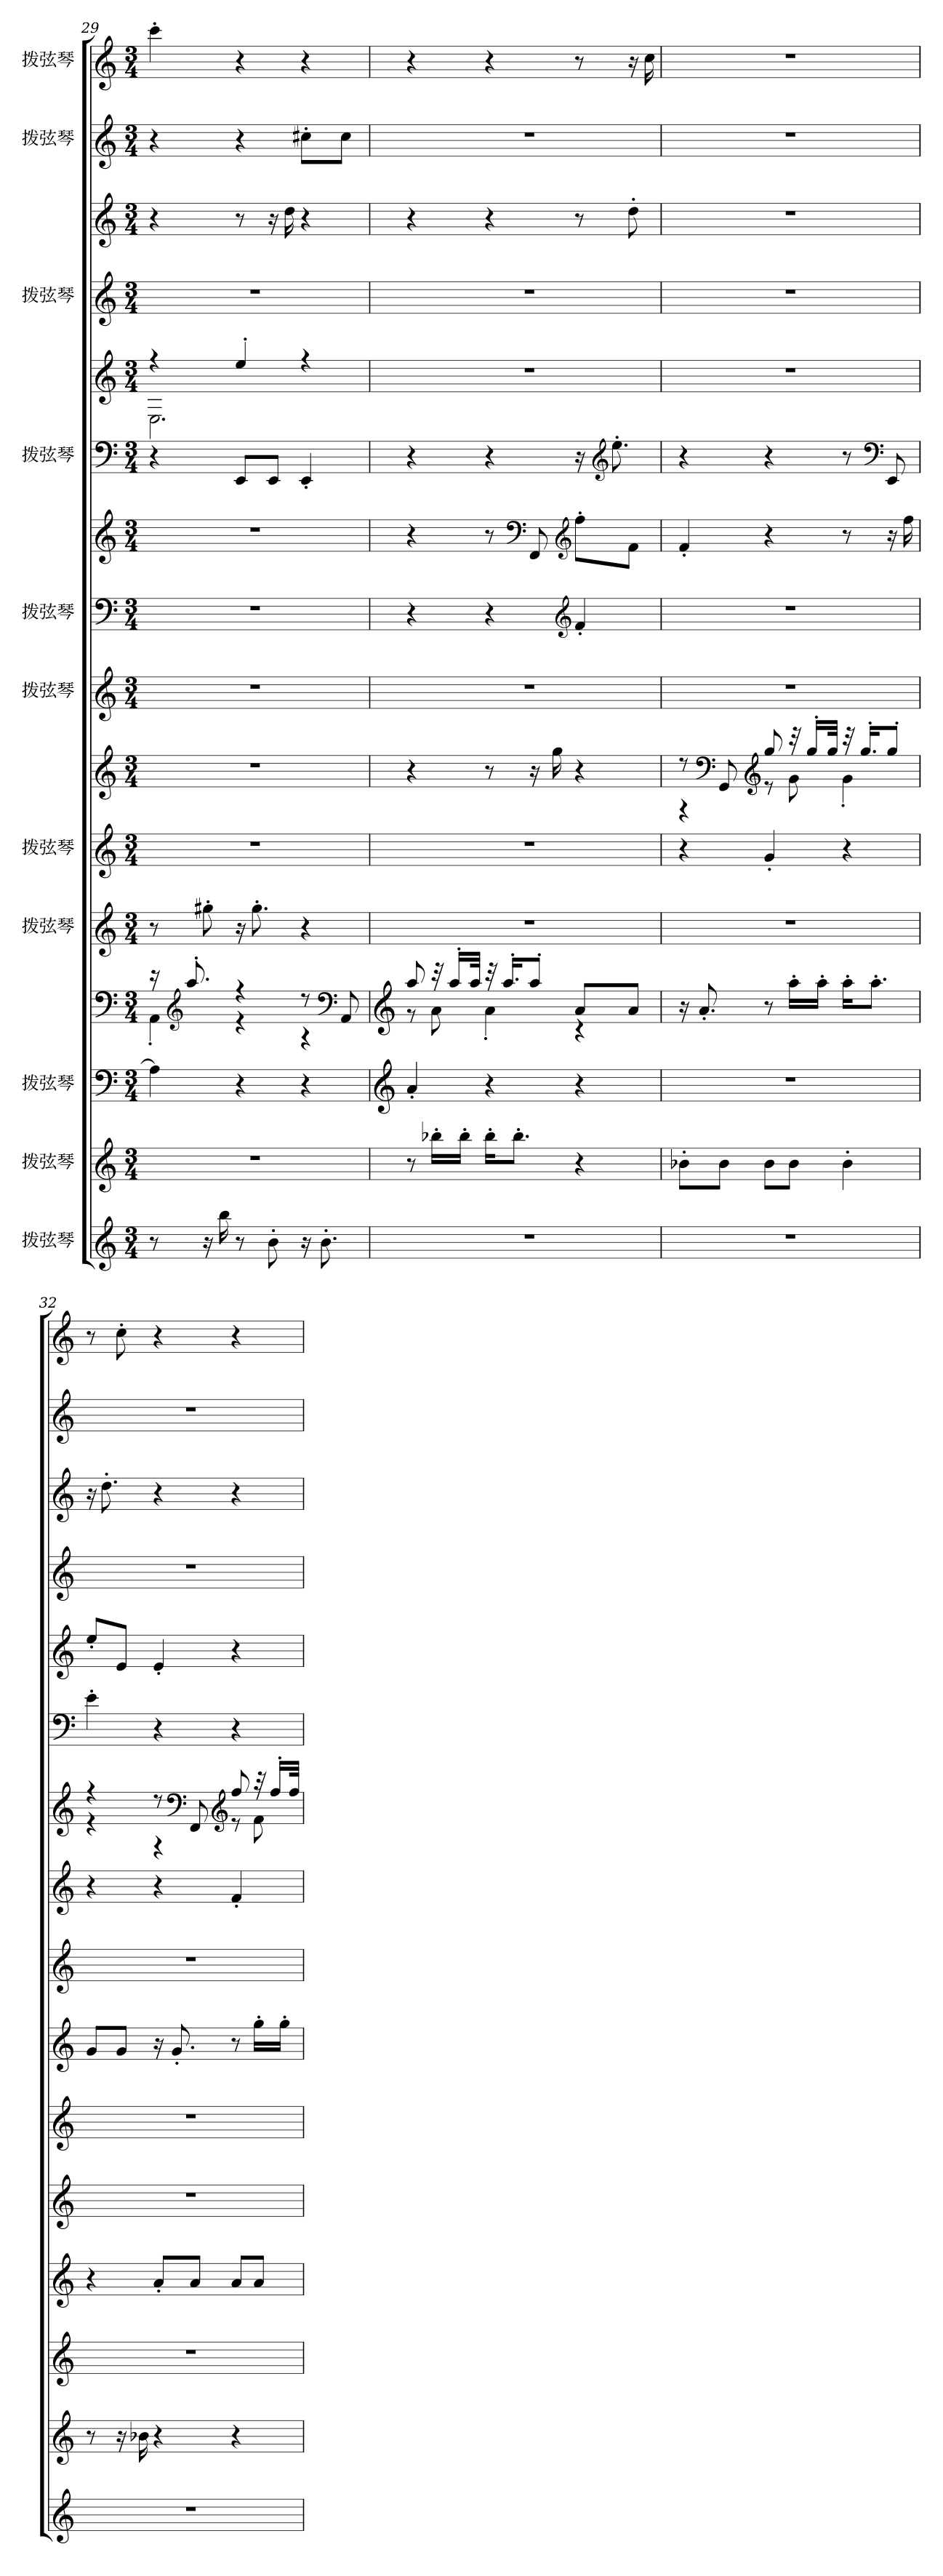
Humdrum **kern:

**kern	**kern	**kern	**kern	**kern	**kern	**kern	**kern	**kern	**kern	**kern	**kern	**kern	**kern	**kern	**kern
*part11	*part10	*part9	*part9	*part8	*part7	*part7	*part6	*part5	*part5	*part4	*part4	*part3	*part3	*part2	*part1
*staff16	*staff15	*staff14	*staff13	*staff12	*staff11	*staff10	*staff9	*staff8	*staff7	*staff6	*staff5	*staff4	*staff3	*staff2	*staff1
*I"拨弦琴	*I"拨弦琴	*I"拨弦琴	*	*I"拨弦琴	*I"拨弦琴	*	*I"拨弦琴	*I"拨弦琴	*	*I"拨弦琴	*	*I"拨弦琴	*	*I"拨弦琴	*I"拨弦琴
*clefG2	*clefG2	*clefF4	*clefF4	*clefG2	*clefG2	*clefG2	*clefG2	*clefF4	*clefG2	*clefF4	*clefG2	*clefG2	*clefG2	*clefG2	*clefG2
*k[]	*k[]	*k[]	*k[]	*k[]	*k[]	*k[]	*k[]	*k[]	*k[]	*k[]	*k[]	*k[]	*k[]	*k[]	*k[]
*M3/4	*M3/4	*M3/4	*M3/4	*M3/4	*M3/4	*M3/4	*M3/4	*M3/4	*M3/4	*M3/4	*M3/4	*M3/4	*M3/4	*M3/4	*M3/4
=29	=29	=29	=29	=29	=29	=29	=29	=29	=29	=29	=29	=29	=29	=29	=29
*	*	*	*^	*	*	*	*	*	*	*	*^	*	*	*	*
8r	2.r	4A\]	16r	4AA'\	8r	2.r	2.r	2.r	2.r	2.r	4r	4r	2.E\	2.r	4r	4r	4ccc'\
*	*	*	*clefG2	*	*	*	*	*	*	*	*	*	*	*	*	*	*
.	.	.	8.aa'/	.	.	.	.	.	.	.	.	.	.	.	.	.	.
16r	.	.	.	.	8gg#X'\	.	.	.	.	.	.	.	.	.	.	.	.
16bb\	.	.	.	.	.	.	.	.	.	.	.	.	.	.	.	.	.
8r	.	4r	4r	4r	16r	.	.	.	.	.	8EE/L	4ee'/	.	.	8r	4r	4r
.	.	.	.	.	8.gg#'\	.	.	.	.	.	.	.	.	.	.	.	.
8b'\	.	.	.	.	.	.	.	.	.	.	8EE/J	.	.	.	16r	.	.
.	.	.	.	.	.	.	.	.	.	.	.	.	.	.	16dd\	.	.
16r	.	4r	8r	4r	4r	.	.	.	.	.	4EE'/	4r	.	.	4r	8cc#X'\L	4r
8.b'\	.	.	.	.	.	.	.	.	.	.	.	.	.	.	.	.	.
*	*	*	*clefF4	*	*	*	*	*	*	*	*	*	*	*	*	*	*
.	.	.	8AA/	.	.	.	.	.	.	.	.	.	.	.	.	8cc#\J	.
*	*	*	*	*	*	*	*	*	*	*	*	*v	*v	*	*	*	*
=30	=30	=30	=30	=30	=30	=30	=30	=30	=30	=30	=30	=30	=30	=30	=30	=30
*	*	*clefG2	*clefG2	*	*	*	*	*	*	*	*	*	*	*	*	*
2.r	8r	4a'/	8aa/	8r	2.r	2.r	4r	2.r	4r	4r	4r	2.r	2.r	4r	2.r	4r
.	16bb-X'\LL	.	32r	8a\	.	.	.	.	.	.	.	.	.	.	.	.
.	.	.	16aa'/LL	.	.	.	.	.	.	.	.	.	.	.	.	.
.	16bb-'\JJ	.	.	.	.	.	.	.	.	.	.	.	.	.	.	.
.	.	.	32aa/JJk	.	.	.	.	.	.	.	.	.	.	.	.	.
.	16bb-'\KL	4r	32r	4a'\	.	.	8r	.	4r	8r	4r	.	.	4r	.	4r
.	.	.	16.aa'/KL	.	.	.	.	.	.	.	.	.	.	.	.	.
.	8.bb-'\J	.	.	.	.	.	.	.	.	.	.	.	.	.	.	.
*	*	*	*	*	*	*	*	*	*	*clefF4	*	*	*	*	*	*
.	.	.	8aa'/J	.	.	.	16r	.	.	8FF/	.	.	.	.	.	.
.	.	.	.	.	.	.	16gg\	.	.	.	.	.	.	.	.	.
*	*	*	*	*	*	*	*	*	*clefG2	*clefG2	*	*	*	*	*	*
.	4r	4r	8a/L	4r	.	.	4r	.	4f'/	8ff'\L	16r	.	.	8r	.	8r
*	*	*	*	*	*	*	*	*	*	*	*clefG2	*	*	*	*	*
.	.	.	.	.	.	.	.	.	.	.	8.ee'\	.	.	.	.	.
.	.	.	8a/J	.	.	.	.	.	.	8f\J	.	.	.	8dd'\	.	16r
.	.	.	.	.	.	.	.	.	.	.	.	.	.	.	.	16cc\
*	*	*	*v	*v	*	*	*	*	*	*	*	*	*	*	*	*
!!LO:PB:g=z
=31	=31	=31	=31	=31	=31	=31	=31	=31	=31	=31	=31	=31	=31	=31	=31
*	*	*	*	*	*	*^	*	*	*	*	*	*	*	*	*
2.r	8b-X'\L	2.r	16r	2.r	4r	8r	4r	2.r	2.r	4f'/	4r	2.r	2.r	2.r	2.r	2.r
.	.	.	8.a'/	.	.	.	.	.	.	.	.	.	.	.	.	.
*	*	*	*	*	*	*clefF4	*	*	*	*	*	*	*	*	*	*
.	8b-\J	.	.	.	.	8GG/	.	.	.	.	.	.	.	.	.	.
*	*	*	*	*	*	*clefG2	*	*	*	*	*	*	*	*	*	*
.	8b-\L	.	8r	.	4g'/	8gg/	8r	.	.	4r	4r	.	.	.	.	.
.	8b-\J	.	16aa'\LL	.	.	32r	8g\	.	.	.	.	.	.	.	.	.
.	.	.	.	.	.	16gg'/LL	.	.	.	.	.	.	.	.	.	.
.	.	.	16aa'\JJ	.	.	.	.	.	.	.	.	.	.	.	.	.
.	.	.	.	.	.	32gg/JJk	.	.	.	.	.	.	.	.	.	.
.	4b-'\	.	16aa'\KL	.	4r	32r	4g'\	.	.	8r	8r	.	.	.	.	.
.	.	.	.	.	.	16.gg'/KL	.	.	.	.	.	.	.	.	.	.
.	.	.	8.aa'\J	.	.	.	.	.	.	.	.	.	.	.	.	.
*	*	*	*	*	*	*	*	*	*	*	*clefF4	*	*	*	*	*
.	.	.	.	.	.	8gg'/J	.	.	.	16r	8EE/	.	.	.	.	.
.	.	.	.	.	.	.	.	.	.	16ff\	.	.	.	.	.	.
*	*	*	*	*	*	*v	*v	*	*	*	*	*	*	*	*	*
=32	=32	=32	=32	=32	=32	=32	=32	=32	=32	=32	=32	=32	=32	=32	=32
*	*	*	*	*	*	*	*	*	*^	*	*	*	*	*	*
2.r	8r	2.r	4r	2.r	2.r	8g/L	2.r	4r	4r	4r	4e'\	8ee'/L	2.r	16r	2.r	8r
.	.	.	.	.	.	.	.	.	.	.	.	.	.	8.dd'\	.	.
.	16r	.	.	.	.	8g/J	.	.	.	.	.	8e/J	.	.	.	8cc'\
.	16b-X\	.	.	.	.	.	.	.	.	.	.	.	.	.	.	.
.	4r	.	8a'/L	.	.	16r	.	4r	8r	4r	4r	4e'/	.	4r	.	4r
.	.	.	.	.	.	8.g'/	.	.	.	.	.	.	.	.	.	.
*	*	*	*	*	*	*	*	*	*clefF4	*	*	*	*	*	*	*
.	.	.	8a/J	.	.	.	.	.	8FF/	.	.	.	.	.	.	.
*	*	*	*	*	*	*	*	*	*clefG2	*	*	*	*	*	*	*
.	4r	.	8a/L	.	.	8r	.	4f'/	8ff/	8r	4r	4r	.	4r	.	4r
.	.	.	8a/J	.	.	16gg'\LL	.	.	32r	8f\	.	.	.	.	.	.
.	.	.	.	.	.	.	.	.	16ff'/LL	.	.	.	.	.	.	.
.	.	.	.	.	.	16gg'\JJ	.	.	.	.	.	.	.	.	.	.
.	.	.	.	.	.	.	.	.	32ff/JJk	.	.	.	.	.	.	.
*	*	*	*	*	*	*	*	*	*v	*v	*	*	*	*	*	*
=	=	=	=	=	=	=	=	=	=	=	=	=	=	=	=
*-	*-	*-	*-	*-	*-	*-	*-	*-	*-	*-	*-	*-	*-	*-	*-
